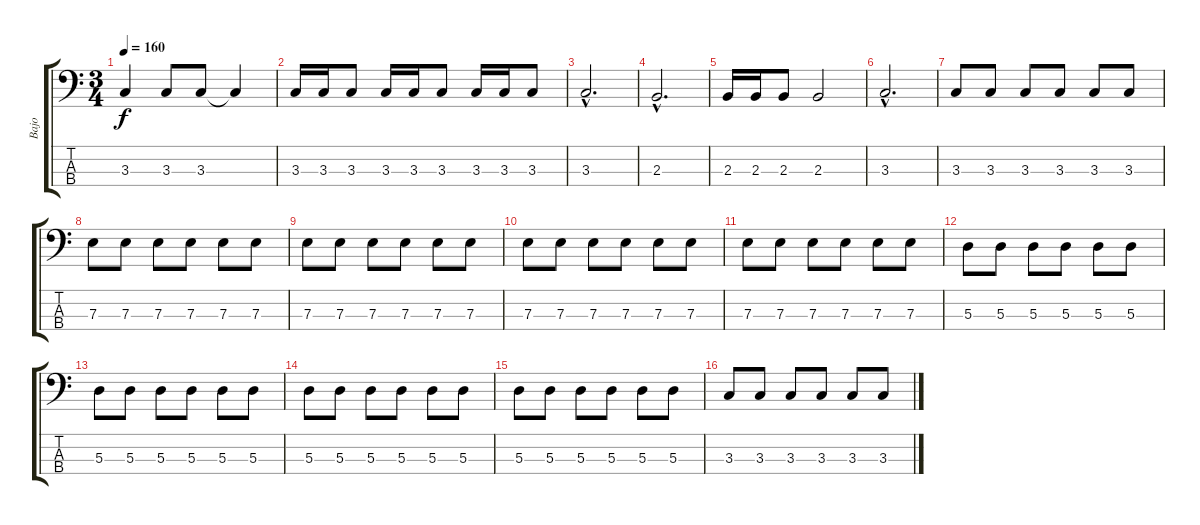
\track ("Bajo" "Bajo") {instrument electricbasspick}
\staff {score tabs}
\tuning (G2 D2 A1 E1) {hide}
\ts (3 4)
\tempo 160
\clef f4
\ks c
3.3.4{dy f} 3.3.8 3.3.8 3.3{t}.4 |
3.3.16 3.3.16 3.3.8 3.3.16 3.3.16 3.3.8 3.3.16 3.3.16 3.3.8 |
3.3{hac}.2{d} |
2.3{hac}.2{d} |
2.3.16 2.3.16 2.3.8 2.3.2 |
3.3{hac}.2{d} |
3.3.8{volume 9 balance 3} 3.3.8 3.3.8 3.3.8 3.3.8 3.3.8 |
7.3.8 7.3.8 7.3.8 7.3.8 7.3.8 7.3.8 |
7.3.8 7.3.8 7.3.8 7.3.8 7.3.8 7.3.8 |
7.3.8 7.3.8 7.3.8 7.3.8 7.3.8 7.3.8 |
7.3.8 7.3.8 7.3.8 7.3.8 7.3.8 7.3.8 |
5.3.8 5.3.8 5.3.8 5.3.8 5.3.8 5.3.8 |
5.3.8 5.3.8 5.3.8 5.3.8 5.3.8 5.3.8 |
5.3.8 5.3.8 5.3.8 5.3.8 5.3.8 5.3.8 |
5.3.8 5.3.8 5.3.8 5.3.8 5.3.8 5.3.8 |
3.3.8 3.3.8 3.3.8 3.3.8 3.3.8 3.3.8
